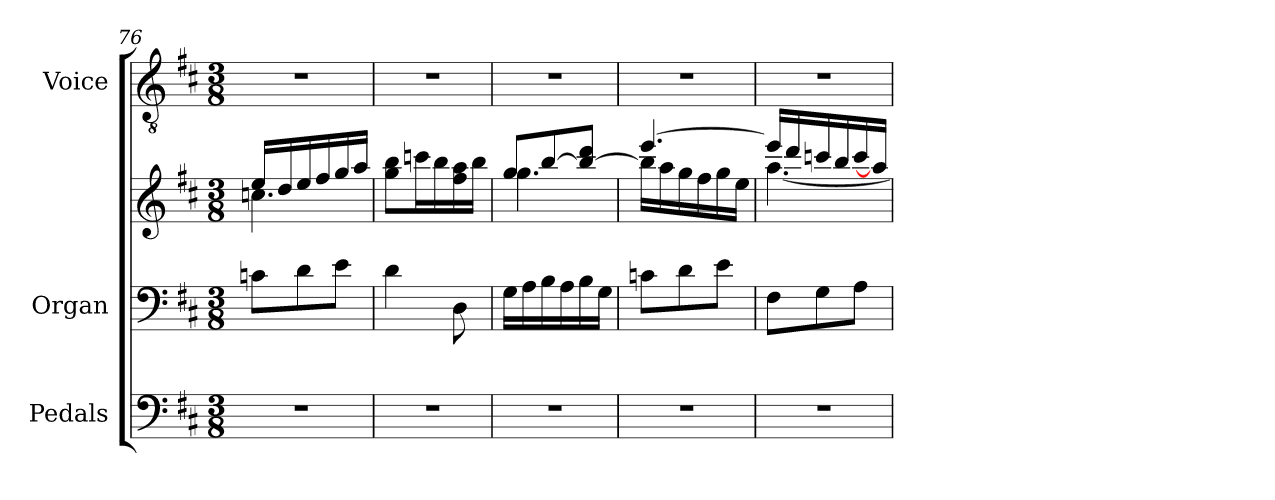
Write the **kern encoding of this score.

**kern	**kern	**kern	**kern
*part3	*part2	*part2	*part1
*staff4	*staff3	*staff2	*staff1
*I"Pedals	*I"Organ	*	*I"Voice
*I'Ped.	*I'Org.	*	*I'Voice
*clefF4	*clefF4	*clefG2	*clefGv2
*	*	*	*ITrd7c12
*k[f#c#]	*k[f#c#]	*k[f#c#]	*k[f#c#]
*b:	*b:	*b:	*b:
*M3/8	*M3/8	*M3/8	*M3/8
=76	=76	=76	=76
!LO:N:vis=1	!	!	!LO:N:vis=1
*	*	*^	*
4.r	8cni\L	16eei/LL	4.ccni\	4.r
.	.	16ddi/	.	.
.	8di\	16eei/	.	.
.	.	16ff#i/	.	.
.	8ei\J	16ggi/	.	.
.	.	16aai/JJ	.	.
*	*	*v	*v	*
=77	=77	=77	=77
!LO:N:vis=1	!	!	!LO:N:vis=1
4.r	4di\	8ggi\ 8bbiL	4.r
.	.	16cccni\L	.
.	.	16bbi\	.
.	8Di\	16ff#i\ 16aai	.
.	.	16bbi\JJ	.
=78	=78	=78	=78
!LO:N:vis=1	!	!	!LO:N:vis=1
*	*	*^	*
4.r	16Gi\LL	8ggi/L	4.ggi\	4.r
.	16Ai\	.	.	.
.	16Bi\	[<8bbi/	.	.
.	16Ai\	.	.	.
.	16Bi\	8bbi/_< 8dddiJ	.	.
.	16Gi\JJ	.	.	.
=79	=79	=79	=79	=79
!LO:N:vis=1	!	!	!	!LO:N:vis=1
4.r	8cni\L	[>4.eeei/	16bbi\LL]	4.r
.	.	.	16aai\	.
.	8di\	.	16ggi\	.
.	.	.	16ff#i\	.
.	8ei\J	.	16ggi\	.
.	.	.	16eei\JJ	.
=80	=80	=80	=80	=80
!LO:N:vis=1	!	!	!	!LO:N:vis=1
4.r	8F#i\L	16eeei/LL]	[<4.aai\	4.r
.	.	16dddi/	.	.
.	8Gi\	16cccni/	.	.
.	.	16bbi/	.	.
.	8Ai\J	16ccci/	.	.
.	.	16aai/JJ]	.	.
*	*	*v	*v	*
=	=	=	=
*-	*-	*-	*-
